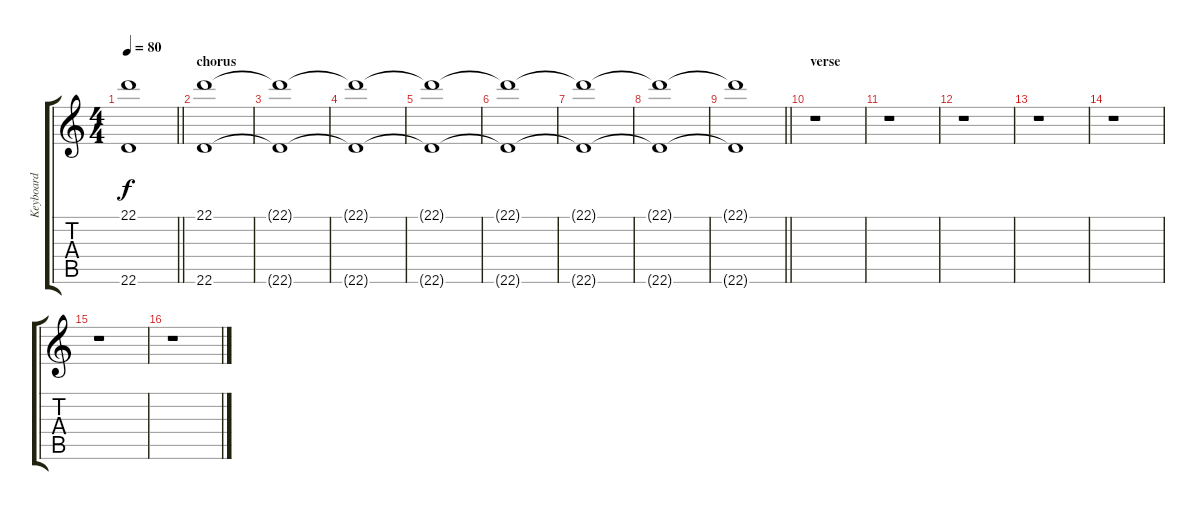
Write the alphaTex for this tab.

\track ("Keyboard" "Keyboard") {instrument stringensemble1}
\staff {score tabs}
\tuning (E4 B3 G3 D3 A2 E2) {hide}
\ts (4 4)
\tempo 80
\clef g2
\barLineRight lightlight
\ks c
(22.1{t} 22.6{t}).1{dy f} |
\section ("" "chorus")
(22.1 22.6).1 |
(22.1{t} 22.6{t}).1 |
(22.1{t} 22.6{t}).1 |
(22.1{t} 22.6{t}).1 |
(22.1{t} 22.6{t}).1 |
(22.1{t} 22.6{t}).1 |
(22.1{t} 22.6{t}).1 |
\barLineRight lightlight
(22.1{t} 22.6{t}).1 |
\section ("" "verse")
r.1 |
r.1 |
r.1 |
r.1 |
r.1 |
r.1 |
r.1
